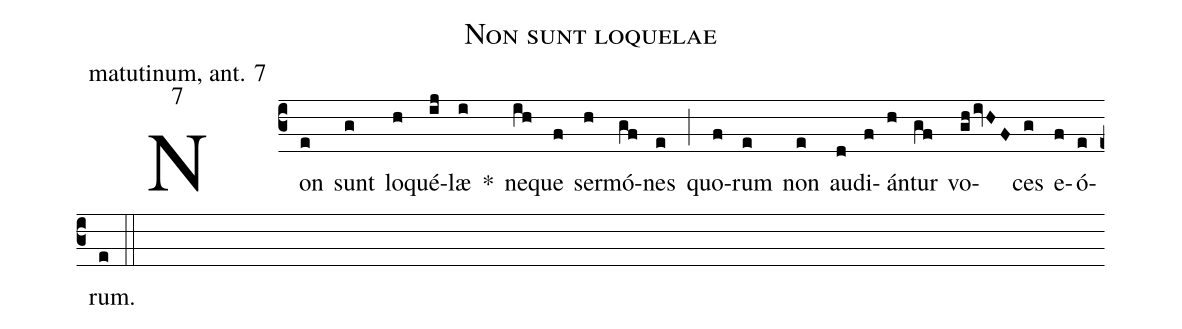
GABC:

name: Non sunt loquelae;
office-part: matutinum, ant. 7;
mode: 7;
%%
(c3)
Non(e) sunt(g) lo(h)qué(ij)læ(i) *() ne(ih)que(f) ser(h)mó(gf)nes(e) (;)
quo(f)rum(e) non(e) au(d)di(f)án(h)tur(gf) vo(ghivHF)ces(g) e(f)ó(e)rum.(e) (::)
